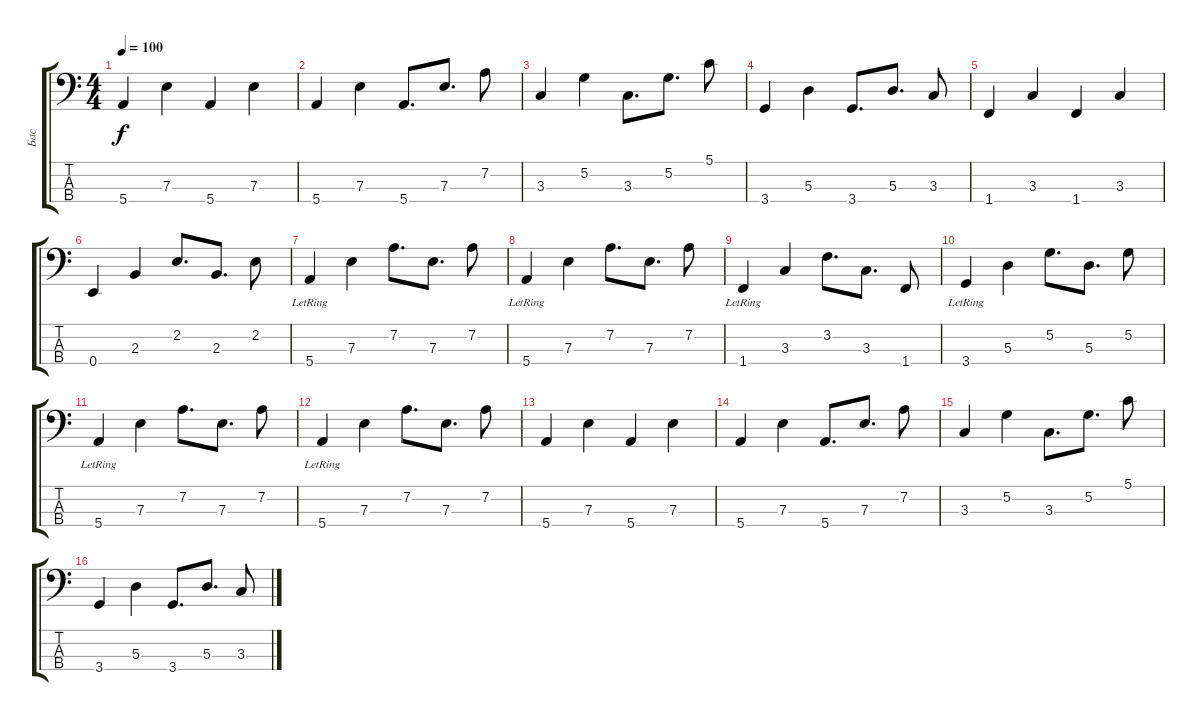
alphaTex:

\track ("Бас" "Бас") {instrument slapbass2}
\staff {score tabs}
\tuning (G2 D2 A1 E1) {hide}
\ts (4 4)
\tempo 100
\clef f4
\ks c
5.4.4{dy f} 7.3.4 5.4.4 7.3.4 |
5.4.4 7.3.4 5.4.8{d} 7.3.8{d} 7.2.8 |
3.3.4 5.2.4 3.3.8{d} 5.2.8{d} 5.1.8 |
3.4.4 5.3.4 3.4.8{d} 5.3.8{d} 3.3.8 |
1.4.4 3.3.4 1.4.4 3.3.4 |
0.4.4 2.3.4 2.2.8{d} 2.3.8{d} 2.2.8 |
5.4{lr}.4 7.3.4 7.2.8{d} 7.3.8{d} 7.2.8 |
5.4{lr}.4 7.3.4 7.2.8{d} 7.3.8{d} 7.2.8 |
1.4{lr}.4 3.3.4 3.2.8{d} 3.3.8{d} 1.4.8 |
3.4{lr}.4 5.3.4 5.2.8{d} 5.3.8{d} 5.2.8 |
5.4{lr}.4 7.3.4 7.2.8{d} 7.3.8{d} 7.2.8 |
5.4{lr}.4 7.3.4 7.2.8{d} 7.3.8{d} 7.2.8 |
5.4.4 7.3.4 5.4.4 7.3.4 |
5.4.4 7.3.4 5.4.8{d} 7.3.8{d} 7.2.8 |
3.3.4 5.2.4 3.3.8{d} 5.2.8{d} 5.1.8 |
3.4.4 5.3.4 3.4.8{d} 5.3.8{d} 3.3.8
